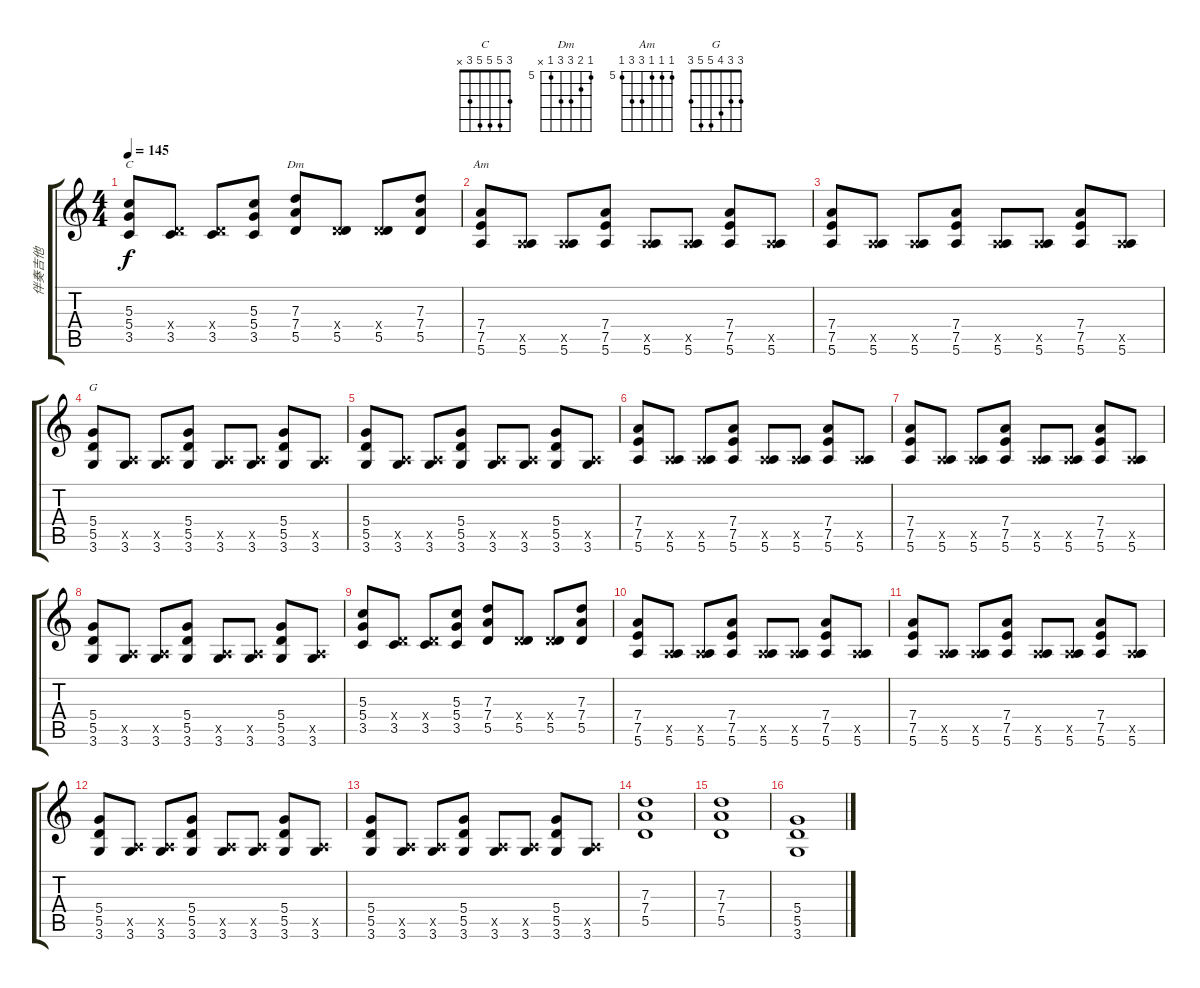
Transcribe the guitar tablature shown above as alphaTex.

\track ("伴奏吉他" "伴奏吉他") {instrument overdrivenguitar}
\staff {score tabs}
\tuning (E4 B3 G3 D3 A2 E2) {hide}
\chord ("C" 3 5 5 5 3 x)
\chord ("Dm" 5 6 7 7 5 x) {firstfret 5}
\chord ("Am" 5 5 5 7 7 5) {firstfret 5}
\chord ("G" 3 3 4 5 5 3)
\ts (4 4)
\tempo 145
\clef g2
\ks c
(5.3 5.4 3.5).8{ch "C" dy f} (0.4{x} 3.5).8 (0.4{x} 3.5).8 (5.3 5.4 3.5).8 (7.3 7.4 5.5).8{ch "Dm"} (0.4{x} 5.5).8 (0.4{x} 5.5).8 (7.3 7.4 5.5).8 |
(7.4 7.5 5.6).8{ch "Am"} (0.5{x} 5.6).8 (0.5{x} 5.6).8 (7.4 7.5 5.6).8 (0.5{x} 5.6).8 (0.5{x} 5.6).8 (7.4 7.5 5.6).8 (0.5{x} 5.6).8 |
(7.4 7.5 5.6).8 (0.5{x} 5.6).8 (0.5{x} 5.6).8 (7.4 7.5 5.6).8 (0.5{x} 5.6).8 (0.5{x} 5.6).8 (7.4 7.5 5.6).8 (0.5{x} 5.6).8 |
(5.4 5.5 3.6).8{ch "G"} (0.5{x} 3.6).8 (0.5{x} 3.6).8 (5.4 5.5 3.6).8 (0.5{x} 3.6).8 (0.5{x} 3.6).8 (5.4 5.5 3.6).8 (0.5{x} 3.6).8 |
(5.4 5.5 3.6).8 (0.5{x} 3.6).8 (0.5{x} 3.6).8 (5.4 5.5 3.6).8 (0.5{x} 3.6).8 (0.5{x} 3.6).8 (5.4 5.5 3.6).8 (0.5{x} 3.6).8 |
(7.4 7.5 5.6).8 (0.5{x} 5.6).8 (0.5{x} 5.6).8 (7.4 7.5 5.6).8 (0.5{x} 5.6).8 (0.5{x} 5.6).8 (7.4 7.5 5.6).8 (0.5{x} 5.6).8 |
(7.4 7.5 5.6).8 (0.5{x} 5.6).8 (0.5{x} 5.6).8 (7.4 7.5 5.6).8 (0.5{x} 5.6).8 (0.5{x} 5.6).8 (7.4 7.5 5.6).8 (0.5{x} 5.6).8 |
(5.4 5.5 3.6).8 (0.5{x} 3.6).8 (0.5{x} 3.6).8 (5.4 5.5 3.6).8 (0.5{x} 3.6).8 (0.5{x} 3.6).8 (5.4 5.5 3.6).8 (0.5{x} 3.6).8 |
(5.3 5.4 3.5).8 (0.4{x} 3.5).8 (0.4{x} 3.5).8 (5.3 5.4 3.5).8 (7.3 7.4 5.5).8 (0.4{x} 5.5).8 (0.4{x} 5.5).8 (7.3 7.4 5.5).8 |
(7.4 7.5 5.6).8 (0.5{x} 5.6).8 (0.5{x} 5.6).8 (7.4 7.5 5.6).8 (0.5{x} 5.6).8 (0.5{x} 5.6).8 (7.4 7.5 5.6).8 (0.5{x} 5.6).8 |
(7.4 7.5 5.6).8 (0.5{x} 5.6).8 (0.5{x} 5.6).8 (7.4 7.5 5.6).8 (0.5{x} 5.6).8 (0.5{x} 5.6).8 (7.4 7.5 5.6).8 (0.5{x} 5.6).8 |
(5.4 5.5 3.6).8 (0.5{x} 3.6).8 (0.5{x} 3.6).8 (5.4 5.5 3.6).8 (0.5{x} 3.6).8 (0.5{x} 3.6).8 (5.4 5.5 3.6).8 (0.5{x} 3.6).8 |
(5.4 5.5 3.6).8 (0.5{x} 3.6).8 (0.5{x} 3.6).8 (5.4 5.5 3.6).8 (0.5{x} 3.6).8 (0.5{x} 3.6).8 (5.4 5.5 3.6).8 (0.5{x} 3.6).8 |
(7.3 7.4 5.5).1 |
(7.3 7.4 5.5).1{volume 8} |
(5.4 5.5 3.6).1
